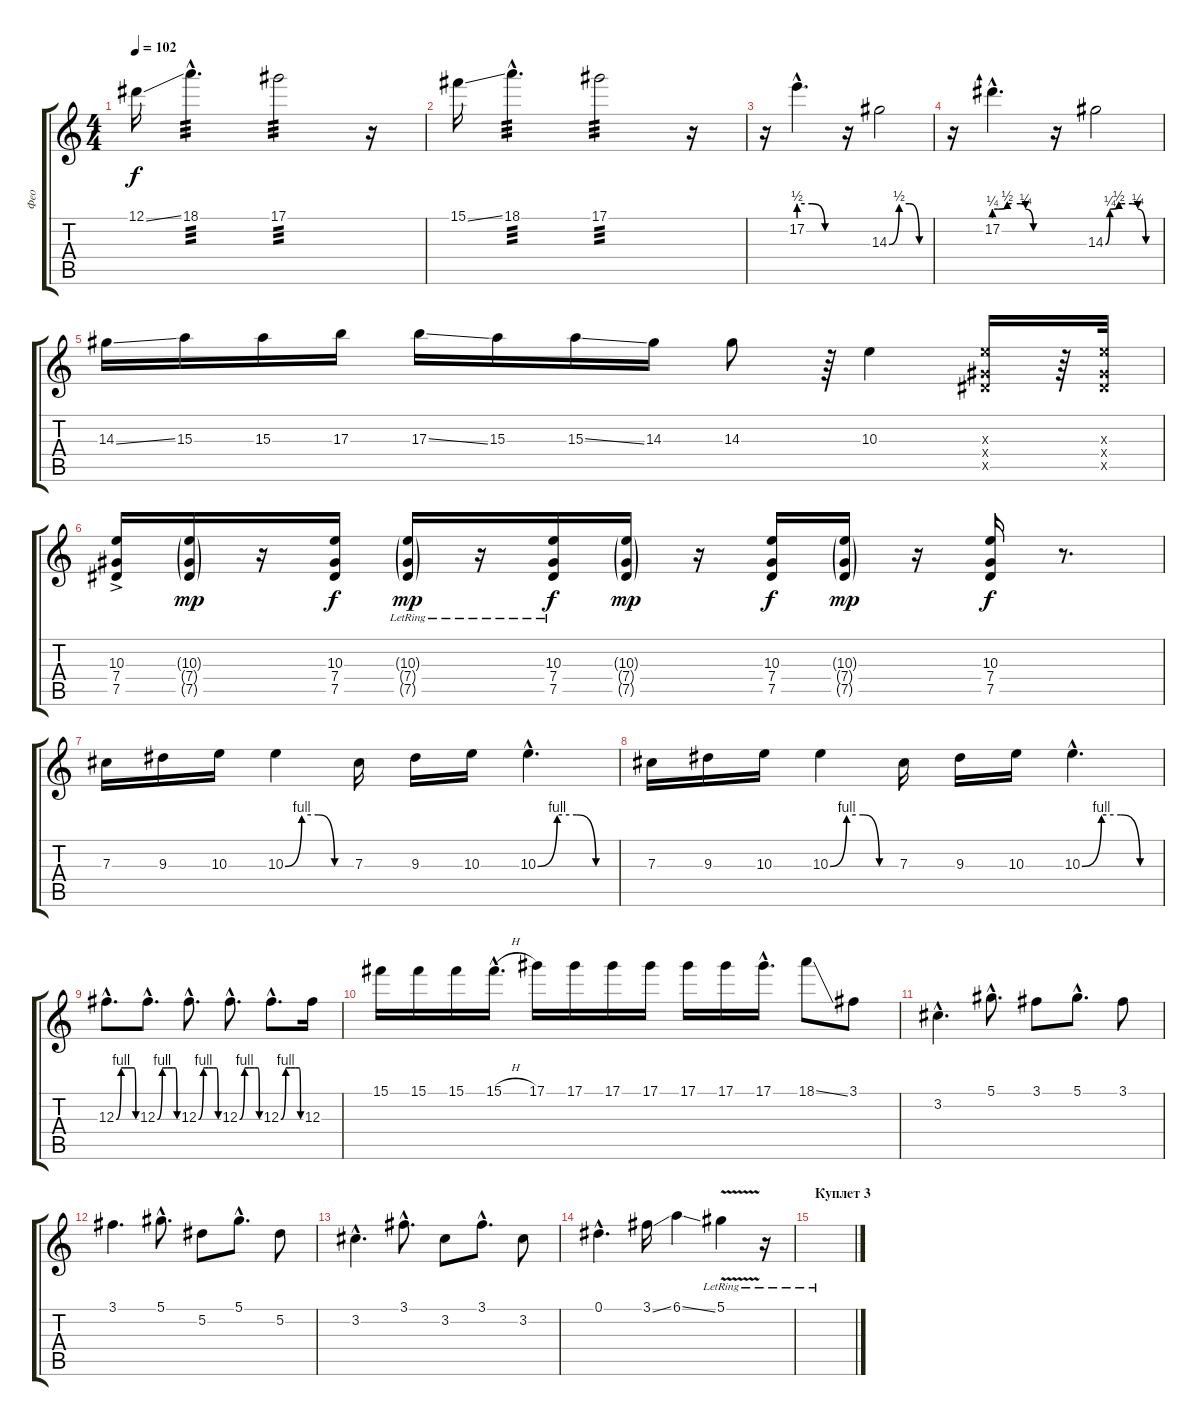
\track ("Фео " "Фео ") {instrument overdrivenguitar}
\staff {score tabs}
\tuning (Eb4 Bb3 Gb3 Db3 Ab2 Eb2) {hide}
\ts (4 4)
\tempo 102
\clef g2
\ks c
12.1{ss}.16{dy f} 18.1{hac}.4{d tp 3} 17.1.2{tp 3} r.16 |
15.1{ss}.16 18.1{hac}.4{d tp 3} 17.1.2{tp 3} r.16 |
r.16 17.2{be (custom 0 2 20 2 40 0 60 0) hac}.4{d} r.16 14.3{be (custom 0 0 15 2 30 2 45 0 60 0)}.2 |
r.16 17.2{be (custom 0 1 4 1 15 2 20 2 30 2 36 1 45 0 60 0) hac}.4{d} r.16 14.3{be (custom 0 0 5 1 15 2 18 2 30 2 36 1 45 0 60 0)}.2 |
14.3{ss}.16 15.3.16 15.3.16 17.3.16 17.3{ss}.16 15.3.16 15.3{ss}.16 14.3.16 14.3.8 r.64 10.3.4 (10.3{x} 7.4{x} 7.5{x}).16 r.64 (10.3{x} 7.4{x} 7.5{x}).32 |
(10.3{ac} 7.4 7.5).16 (10.3{g} 7.4{g} 7.5{g}).16{dy mp} r.16 (10.3 7.4 7.5).16{dy f} (10.3{g} 7.4{g lr} 7.5{g}).16{dy mp} r.16 (10.3 7.4 7.5{lr}).16{dy f} (10.3{g} 7.4{g} 7.5{g}).16{dy mp} r.16 (10.3 7.4 7.5).16{dy f} (10.3{g} 7.4{g} 7.5{g}).16{dy mp} r.16 (10.3 7.4 7.5).16{dy f} r.8{d} |
7.3.16 9.3.16 10.3.16 10.3{be (custom 0 0 15 4 30 4 45 0 60 0)}.4 7.3.16 9.3.16 10.3.16 10.3{be (custom 0 0 15 4 30 4 45 0 60 0) hac}.4{d} |
7.3.16 9.3.16 10.3.16 10.3{be (custom 0 0 15 4 30 4 45 0 60 0)}.4 7.3.16 9.3.16 10.3.16 10.3{be (custom 0 0 15 4 30 4 45 0 60 0) hac}.4{d} |
12.3{be (custom 0 0 15 4 30 4 45 4 55 4 60 0) hac}.8{d} 12.3{be (custom 0 0 15 4 30 4 45 4 55 4 60 0) hac}.8{d} 12.3{be (custom 0 0 15 4 30 4 45 4 55 4 60 0) hac}.8{d} 12.3{be (custom 0 0 15 4 30 4 45 4 56 4 60 0) hac}.8{d} 12.3{be (custom 0 0 15 4 30 4 45 4 56 4 60 0) hac}.8{d} 12.3.16 |
15.1.16 15.1.16 15.1.16 15.1{h hac}.16{d} 17.1.16 17.1.16 17.1.16 17.1.16 17.1.16 17.1.16 17.1{hac}.16{d} 18.1{ss}.8 3.1.8 |
3.2{hac}.4{d} 5.1{hac}.8{d} 3.1.8 5.1{hac}.8{d} 3.1.8 |
3.1.4{d} 5.1{hac}.8{d} 5.2.8 5.1{hac}.8{d} 5.2.8 |
3.2{hac}.4{d} 3.1{hac}.8{d} 3.2.8 3.1{hac}.8{d} 3.2.8 |
0.1{hac}.4{d} 3.1{ss}.16 6.1{ss}.4 5.1{v lr}.4 r.16 |
\section ("" "Куплет 3")
